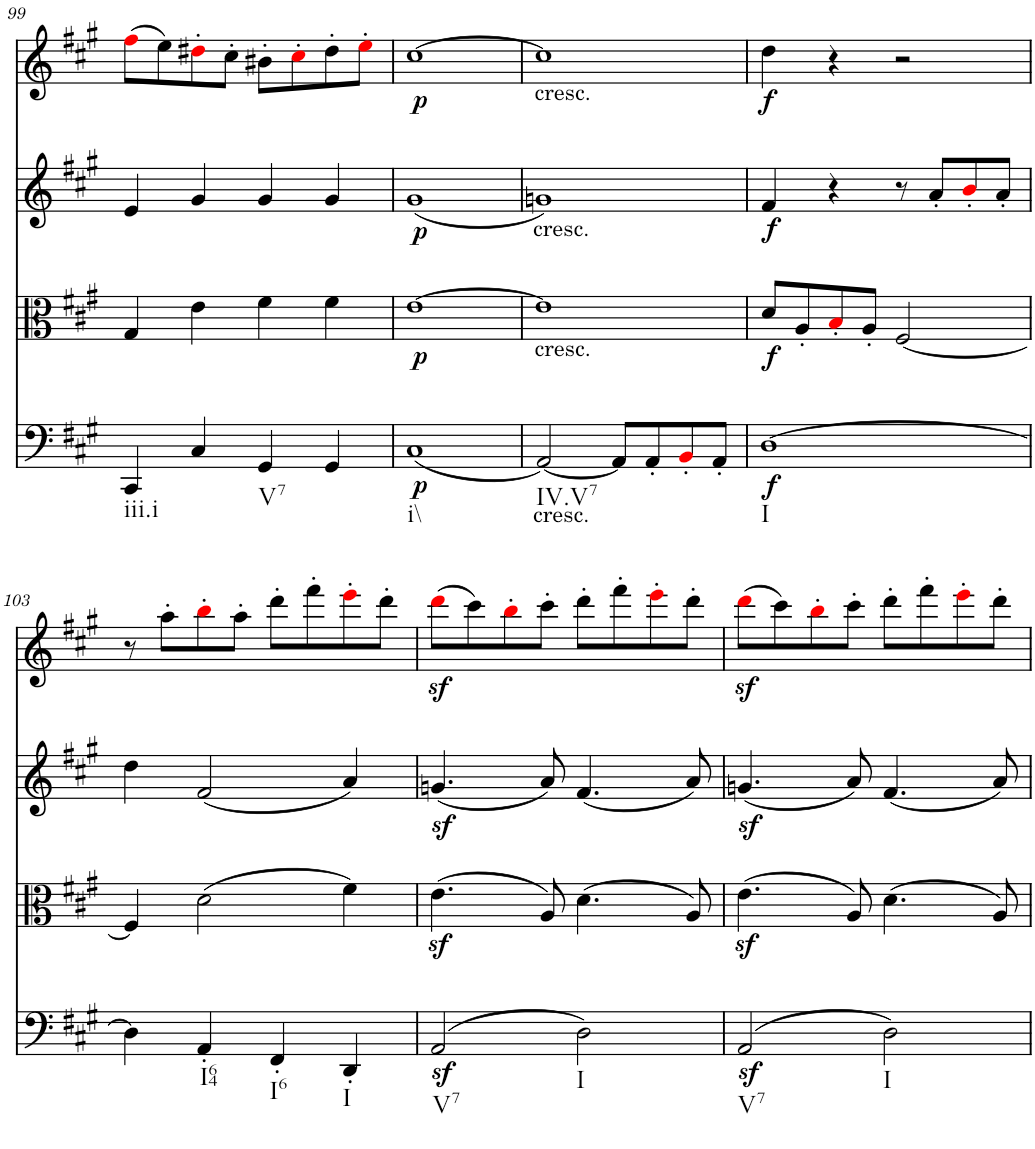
**kern	**dynam	**kern	**dynam	**kern	**dynam	**kern	**dynam
*part4	*part4	*part3	*part3	*part2	*part2	*part1	*part1
*staff4	*staff4	*staff3	*staff3	*staff2	*staff2	*staff1	*staff1
*I"Violoncello	*	*I"Viola	*	*I"Violin 2	*	*I"Violin 1	*
*I'Vc	*	*I'Vla	*	*I'Vln	*	*I'Vln	*
!!LO:PB:g=z
*clefF4	*	*clefC3	*	*clefG2	*	*clefG2	*
*k[f#c#g#]	*	*k[f#c#g#]	*	*k[f#c#g#]	*	*k[f#c#g#]	*
*A:	*	*A:	*	*A:	*	*A:	*
*M2/2	*	*M2/2	*	*M2/2	*	*M2/2	*
*met(c|)	*	*met(c|)	*	*met(c|)	*	*met(c|)	*
=99	=99	=99	=99	=99	=99	=99	=99
!LO:TX:b:t=iii.i	!	!	!	!	!	!	!
4CC#/	.	4G#/	.	4e/	.	(8ff#i\L	.
.	.	.	.	.	.	8ee\)	.
4C#/	.	4e\	.	4g#/	.	8dd#X'i\	.
.	.	.	.	.	.	8cc#'\J	.
!LO:TX:b:t=V7	!	!	!	!	!	!	!
4GG#/	.	4f#\	.	4g#/	.	8b#X'\L	.
.	.	.	.	.	.	8cc#'i\	.
4GG#/	.	4f#\	.	4g#/	.	8dd#'\	.
.	.	.	.	.	.	8ee'i\J	.
=100	=100	=100	=100	=100	=100	=100	=100
!LO:TX:b:t=i\\	!	!	!	!	!	!	!
!	!LO:DY:b	!	!LO:DY:b	!	!LO:DY:b	!	!LO:DY:b
(1C#	p	[1e	p	(1g#	p	[1cc#	p
=101	=101	=101	=101	=101	=101	=101	=101
!	!	!	!	!	!	!LO:TX:b:t=cresc.	!
!	!	!	!	!LO:TX:b:t=cresc.	!	!	!
!	!	!LO:TX:b:t=cresc.	!	!	!	!	!
!LO:TX:b:t=cresc.	!	!	!	!	!	!	!
!LO:TX:b:t=IV.V7	!	!	!	!	!	!	!
[2AA/)	.	1e]	.	1gn)	.	1cc#]	.
8AA/L]	.	.	.	.	.	.	.
8AA'/	.	.	.	.	.	.	.
8BB'i/	.	.	.	.	.	.	.
8AA'/J	.	.	.	.	.	.	.
=102	=102	=102	=102	=102	=102	=102	=102
!LO:TX:b:t=I	!	!	!	!	!	!	!
!	!LO:DY:b	!	!LO:DY:b	!	!LO:DY:b	!	!LO:DY:b
[1D	f	8d/L	f	4f#/	f	4dd\	f
.	.	8A'/	.	.	.	.	.
.	.	8B'i/	.	4r	.	4r	.
.	.	8A'/J	.	.	.	.	.
.	.	[2F#/	.	8r	.	2r	.
.	.	.	.	8a'/L	.	.	.
.	.	.	.	8b'i/	.	.	.
.	.	.	.	8a'/J	.	.	.
!!LO:LB:g=z
=103	=103	=103	=103	=103	=103	=103	=103
4D\]	.	4F#/]	.	4dd\	.	8r	.
.	.	.	.	.	.	8aa'\L	.
!LO:TX:b:t=I64	!	!	!	!	!	!	!
4AA'/	.	(2d\	.	(2f#/	.	8bb'i\	.
.	.	.	.	.	.	8aa'\J	.
!LO:TX:b:t=I6	!	!	!	!	!	!	!
4FF#'/	.	.	.	.	.	8ddd'\L	.
.	.	.	.	.	.	8fff#'\	.
!LO:TX:b:t=I	!	!	!	!	!	!	!
4DD'/	.	4f#\)	.	4a/)	.	8eee'i\	.
.	.	.	.	.	.	8ddd'\J	.
=104	=104	=104	=104	=104	=104	=104	=104
!LO:TX:b:t=V7	!	!	!	!	!	!	!
(2AAz</	.	(4.ez<\	.	(4.gnz</	.	(8dddz<i\L	.
.	.	.	.	.	.	8ccc#\)	.
.	.	.	.	.	.	8bb'i\	.
.	.	8A/)	.	8a/)	.	8ccc#'\J	.
!LO:TX:b:t=I	!	!	!	!	!	!	!
2D\)	.	(4.d\	.	(4.f#/	.	8ddd'\L	.
.	.	.	.	.	.	8fff#'\	.
.	.	.	.	.	.	8eee'i\	.
.	.	8A/)	.	8a/)	.	8ddd'\J	.
=105	=105	=105	=105	=105	=105	=105	=105
!LO:TX:b:t=V7	!	!	!	!	!	!	!
(2AAz</	.	(4.ez<\	.	(4.gnz</	.	(8dddz<i\L	.
.	.	.	.	.	.	8ccc#\)	.
.	.	.	.	.	.	8bb'i\	.
.	.	8A/)	.	8a/)	.	8ccc#'\J	.
!LO:TX:b:t=I	!	!	!	!	!	!	!
2D\)	.	(4.d\	.	(4.f#/	.	8ddd'\L	.
.	.	.	.	.	.	8fff#'\	.
.	.	.	.	.	.	8eee'i\	.
.	.	8A/)	.	8a/)	.	8ddd'\J	.
=	=	=	=	=	=	=	=
*-	*-	*-	*-	*-	*-	*-	*-
